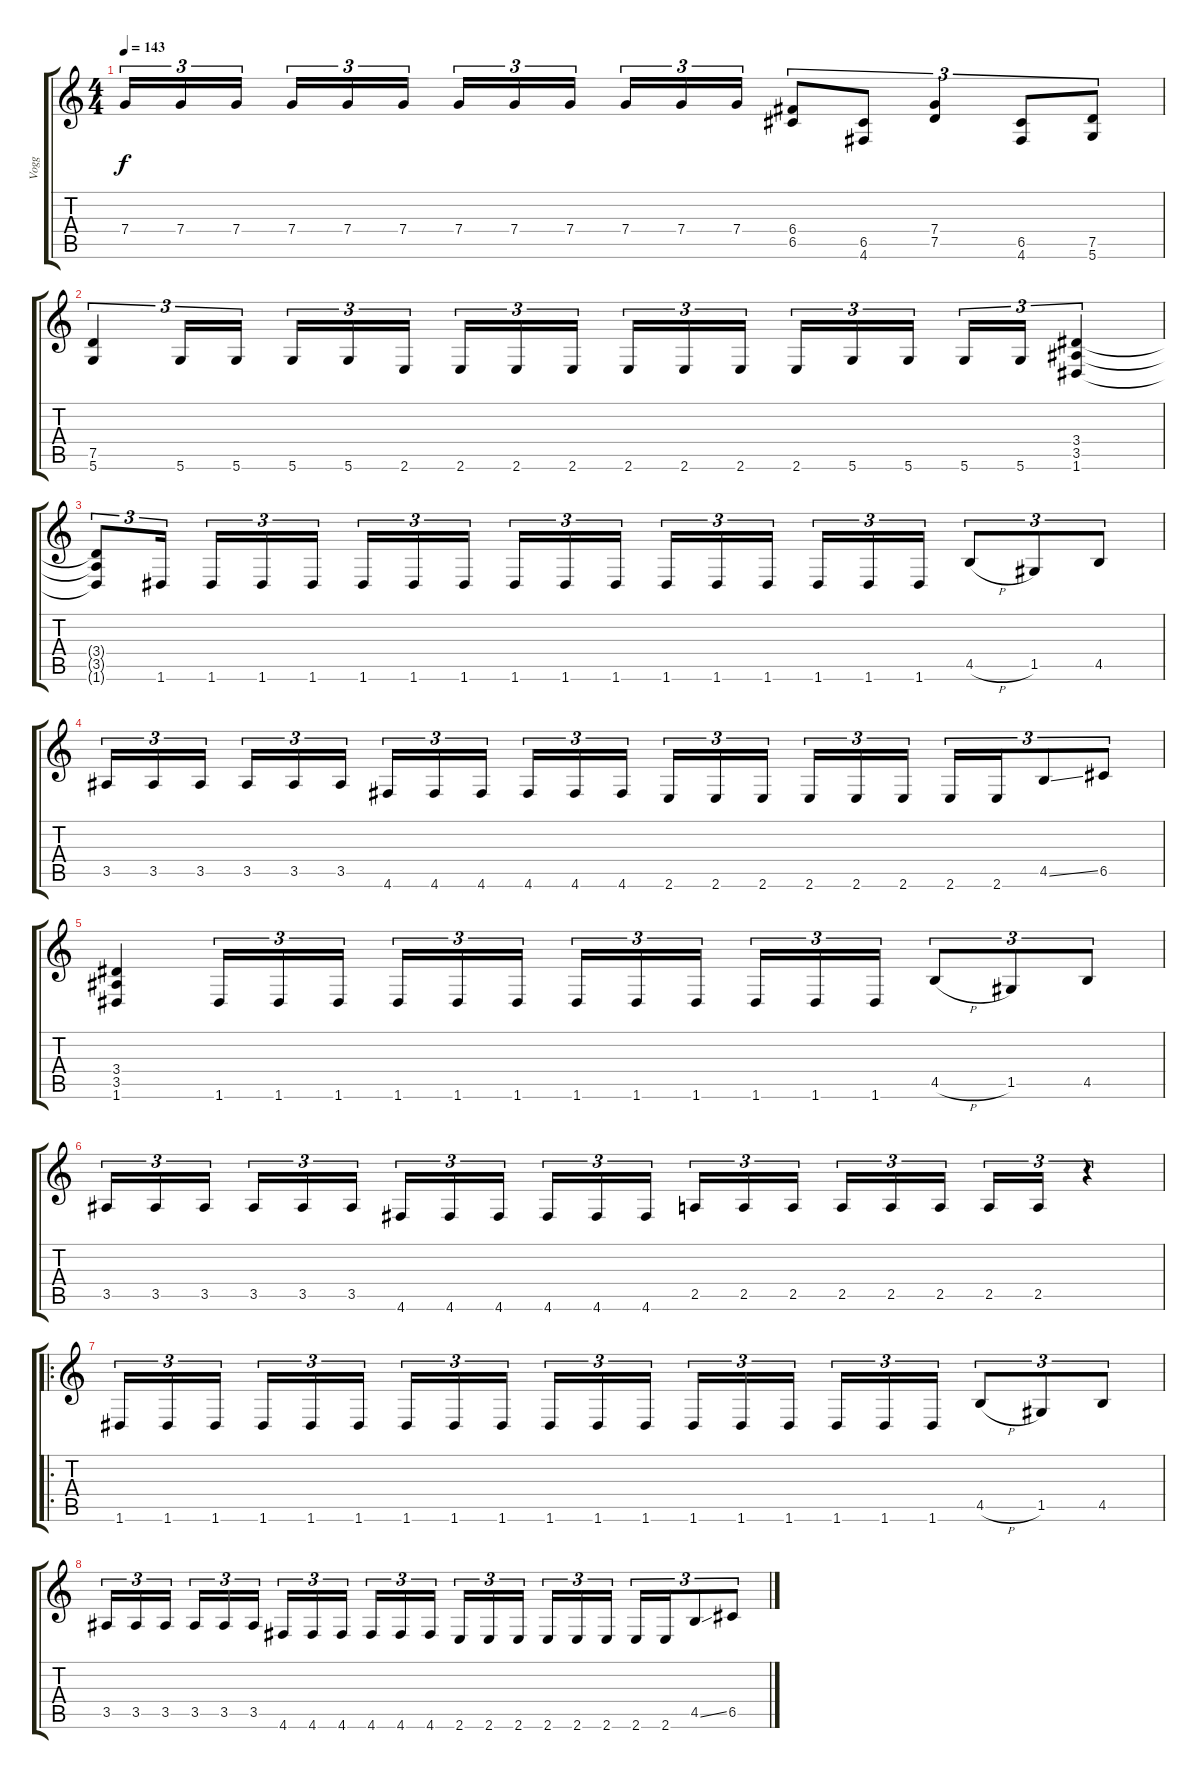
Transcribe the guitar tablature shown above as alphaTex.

\track ("Vogg" "Vogg") {instrument distortionguitar}
\staff {score tabs}
\tuning (D4 A3 F3 C3 G2 D2) {hide}
\ts (4 4)
\tempo 143
\clef g2
\ks c
7.4.16{tu (3 2) dy f} 7.4.16{tu (3 2)} 7.4.16{tu (3 2) beam splitsecondary} 7.4.16{tu (3 2)} 7.4.16{tu (3 2)} 7.4.16{tu (3 2)} 7.4.16{tu (3 2)} 7.4.16{tu (3 2)} 7.4.16{tu (3 2) beam splitsecondary} 7.4.16{tu (3 2)} 7.4.16{tu (3 2)} 7.4.16{tu (3 2)} (6.4 6.5).8{tu (3 2)} (6.5 4.6).8{tu (3 2)} (7.4 7.5).4{tu (3 2)} (6.5 4.6).8{tu (3 2)} (7.5 5.6).8{tu (3 2)} |
(7.5 5.6).4{tu (3 2)} 5.6.16{tu (3 2)} 5.6.16{tu (3 2)} 5.6.16{tu (3 2)} 5.6.16{tu (3 2)} 2.6.16{tu (3 2) beam splitsecondary} 2.6.16{tu (3 2)} 2.6.16{tu (3 2)} 2.6.16{tu (3 2)} 2.6.16{tu (3 2)} 2.6.16{tu (3 2)} 2.6.16{tu (3 2) beam splitsecondary} 2.6.16{tu (3 2)} 5.6.16{tu (3 2)} 5.6.16{tu (3 2)} 5.6.16{tu (3 2)} 5.6.16{tu (3 2)} (3.4 3.5 1.6).4{tu (3 2)} |
(3.4{t} 3.5{t} 1.6{t}).8{tu (3 2)} 1.6.16{tu (3 2) beam splitsecondary} 1.6.16{tu (3 2)} 1.6.16{tu (3 2)} 1.6.16{tu (3 2)} 1.6.16{tu (3 2)} 1.6.16{tu (3 2)} 1.6.16{tu (3 2) beam splitsecondary} 1.6.16{tu (3 2)} 1.6.16{tu (3 2)} 1.6.16{tu (3 2)} 1.6.16{tu (3 2)} 1.6.16{tu (3 2)} 1.6.16{tu (3 2) beam splitsecondary} 1.6.16{tu (3 2)} 1.6.16{tu (3 2)} 1.6.16{tu (3 2)} 4.5{h}.8{tu (3 2)} 1.5.8{tu (3 2)} 4.5.8{tu (3 2)} |
3.5.16{tu (3 2)} 3.5.16{tu (3 2)} 3.5.16{tu (3 2) beam splitsecondary} 3.5.16{tu (3 2)} 3.5.16{tu (3 2)} 3.5.16{tu (3 2)} 4.6.16{tu (3 2)} 4.6.16{tu (3 2)} 4.6.16{tu (3 2) beam splitsecondary} 4.6.16{tu (3 2)} 4.6.16{tu (3 2)} 4.6.16{tu (3 2)} 2.6.16{tu (3 2)} 2.6.16{tu (3 2)} 2.6.16{tu (3 2) beam splitsecondary} 2.6.16{tu (3 2)} 2.6.16{tu (3 2)} 2.6.16{tu (3 2)} 2.6.16{tu (3 2)} 2.6.16{tu (3 2)} 4.5{ss}.8{tu (3 2)} 6.5.8{tu (3 2)} |
(3.4 3.5 1.6).4 1.6.16{tu (3 2)} 1.6.16{tu (3 2)} 1.6.16{tu (3 2) beam splitsecondary} 1.6.16{tu (3 2)} 1.6.16{tu (3 2)} 1.6.16{tu (3 2)} 1.6.16{tu (3 2)} 1.6.16{tu (3 2)} 1.6.16{tu (3 2) beam splitsecondary} 1.6.16{tu (3 2)} 1.6.16{tu (3 2)} 1.6.16{tu (3 2)} 4.5{h}.8{tu (3 2)} 1.5.8{tu (3 2)} 4.5.8{tu (3 2)} |
3.5.16{tu (3 2)} 3.5.16{tu (3 2)} 3.5.16{tu (3 2) beam splitsecondary} 3.5.16{tu (3 2)} 3.5.16{tu (3 2)} 3.5.16{tu (3 2)} 4.6.16{tu (3 2)} 4.6.16{tu (3 2)} 4.6.16{tu (3 2) beam splitsecondary} 4.6.16{tu (3 2)} 4.6.16{tu (3 2)} 4.6.16{tu (3 2)} 2.5.16{tu (3 2)} 2.5.16{tu (3 2)} 2.5.16{tu (3 2) beam splitsecondary} 2.5.16{tu (3 2)} 2.5.16{tu (3 2)} 2.5.16{tu (3 2)} 2.5.16{tu (3 2)} 2.5.16{tu (3 2)} r.4{tu (3 2)} |
\ro
1.6.16{tu (3 2)} 1.6.16{tu (3 2)} 1.6.16{tu (3 2) beam splitsecondary} 1.6.16{tu (3 2)} 1.6.16{tu (3 2)} 1.6.16{tu (3 2)} 1.6.16{tu (3 2)} 1.6.16{tu (3 2)} 1.6.16{tu (3 2) beam splitsecondary} 1.6.16{tu (3 2)} 1.6.16{tu (3 2)} 1.6.16{tu (3 2)} 1.6.16{tu (3 2)} 1.6.16{tu (3 2)} 1.6.16{tu (3 2) beam splitsecondary} 1.6.16{tu (3 2)} 1.6.16{tu (3 2)} 1.6.16{tu (3 2)} 4.5{h}.8{tu (3 2)} 1.5.8{tu (3 2)} 4.5.8{tu (3 2)} |
3.5.16{tu (3 2)} 3.5.16{tu (3 2)} 3.5.16{tu (3 2) beam splitsecondary} 3.5.16{tu (3 2)} 3.5.16{tu (3 2)} 3.5.16{tu (3 2)} 4.6.16{tu (3 2)} 4.6.16{tu (3 2)} 4.6.16{tu (3 2) beam splitsecondary} 4.6.16{tu (3 2)} 4.6.16{tu (3 2)} 4.6.16{tu (3 2)} 2.6.16{tu (3 2)} 2.6.16{tu (3 2)} 2.6.16{tu (3 2) beam splitsecondary} 2.6.16{tu (3 2)} 2.6.16{tu (3 2)} 2.6.16{tu (3 2)} 2.6.16{tu (3 2)} 2.6.16{tu (3 2)} 4.5{ss}.8{tu (3 2)} 6.5.8{tu (3 2)}
